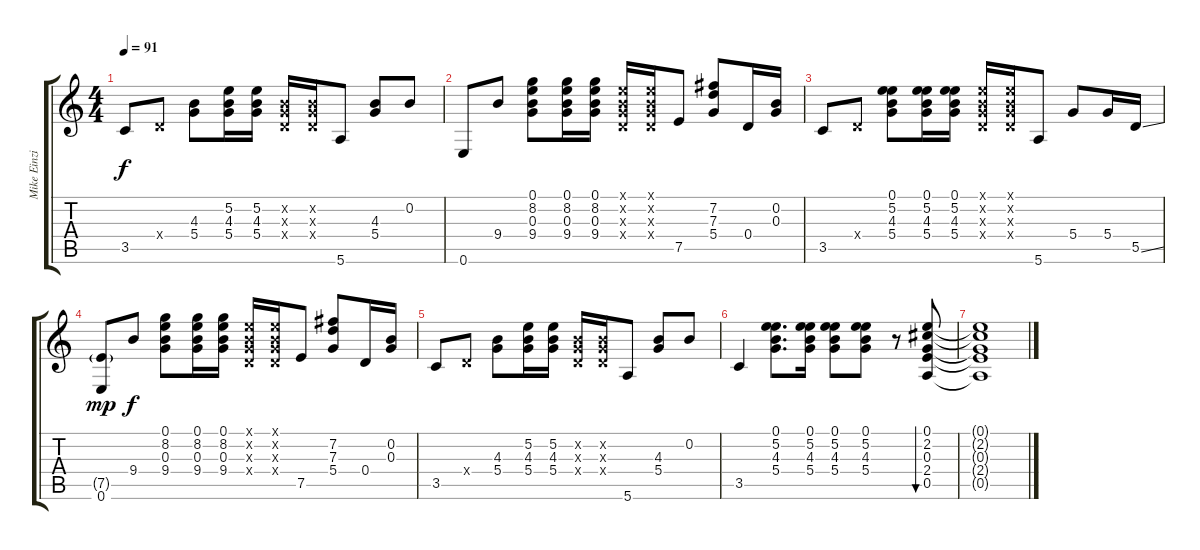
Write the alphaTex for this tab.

\track ("Mike Einziger" "Mike Einzi") {instrument acousticguitarsteel}
\staff {score tabs}
\tuning (E4 B3 G3 D3 A2 E2) {hide}
\ts (4 4)
\tempo 91
\clef g2
\ks c
3.5.8{dy f} 0.4{x}.8 (4.3 5.4).8 (5.2 4.3 5.4).16 (5.2 4.3 5.4).16 (0.2{x} 0.3{x} 0.4{x}).16 (0.2{x} 0.3{x} 0.4{x}).16 5.6.8 (4.3 5.4).8 0.2.8 |
0.6.8 9.4.8 (0.1 8.2 0.3 9.4).8 (0.1 8.2 0.3 9.4).16 (0.1 8.2 0.3 9.4).16 (0.1{x} 0.2{x} 0.3{x} 0.4{x}).16 (0.1{x} 0.2{x} 0.3{x} 0.4{x}).16 7.5.8 (7.2 7.3 5.4).8 0.4.16 (0.2 0.3).16 |
3.5.8 0.4{x}.8 (0.1 5.2 4.3 5.4).8 (0.1 5.2 4.3 5.4).16 (0.1 5.2 4.3 5.4).16 (0.1{x} 0.2{x} 0.3{x} 0.4{x}).16 (0.1{x} 0.2{x} 0.3{x} 0.4{x}).16 5.6.8 5.4.8 5.4.16 5.5{ss}.16 |
(7.5{g} 0.6).8{dy mp} 9.4.8{dy f} (0.1 8.2 0.3 9.4).8 (0.1 8.2 0.3 9.4).16 (0.1 8.2 0.3 9.4).16 (0.1{x} 0.2{x} 0.3{x} 0.4{x}).16 (0.1{x} 0.2{x} 0.3{x} 0.4{x}).16 7.5.8 (7.2 7.3 5.4).8 0.4.16 (0.2 0.3).16 |
3.5.8 0.4{x}.8 (4.3 5.4).8 (5.2 4.3 5.4).16 (5.2 4.3 5.4).16 (0.2{x} 0.3{x} 0.4{x}).16 (0.2{x} 0.3{x} 0.4{x}).16 5.6.8 (4.3 5.4).8 0.2.8 |
3.5.4 (0.1 5.2 4.3 5.4).8{d} (0.1 5.2 4.3 5.4).16 (0.1 5.2 4.3 5.4).8 (0.1 5.2 4.3 5.4).8 r.8 (0.1 2.2 0.3 2.4 0.5).8{bu 480} |
(0.1{t} 2.2{t} 0.3{t} 2.4{t} 0.5{t}).1
